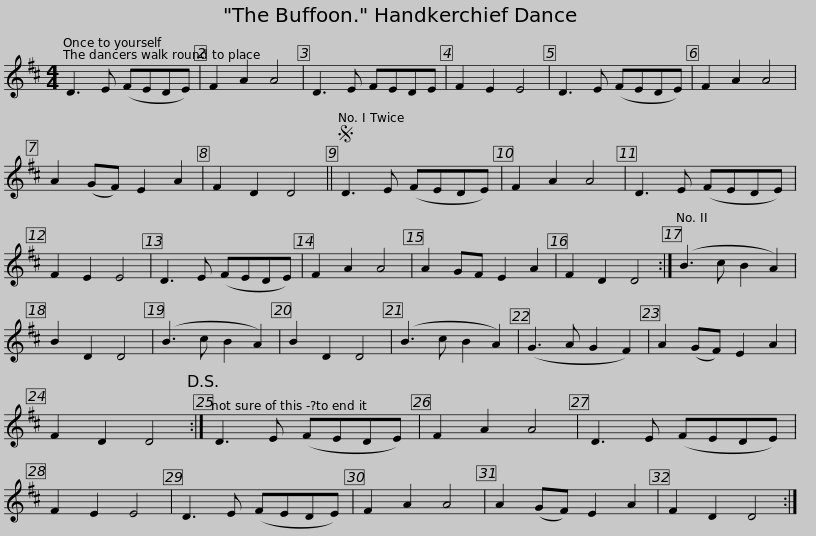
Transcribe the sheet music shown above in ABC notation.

X:1
L:1/8
M:4/4
I:linebreak $
K:D
V:1 treble
V:1
 D3 E (FEDE) | F2 A2 A4 | D3 E FEDE | F2 E2 E4 | D3 E (FEDE) | %5
 F2 A2 A4 | A2 (GF) E2 A2 | F2 D2 D4 ||$S D3 E (FEDE) | F2 A2 A4 | %10
 D3 E (FEDE) | F2 E2 E4 | D3 E (FEDE) | F2 A2 A4 | A2 GF E2 A2 | %15
 F2 D2 D4 :|$ (B3 c B2 A2) | B2 D2 D4 | (B3 c B2 A2) | B2 D2 D4 | %20
 (B3 c B2 A2) | (G3 A G2 F2) | A2 (GF) E2 A2 | F2 D2 D4!D.S.! :| D3 E (FEDE) |$ %25
 F2 A2 A4 | D3 E (FEDE) | F2 E2 E4 | D3 E (FEDE) | F2 A2 A4 | %30
 A2 (GF) E2 A2 | F2 D2 D4 :| %32
